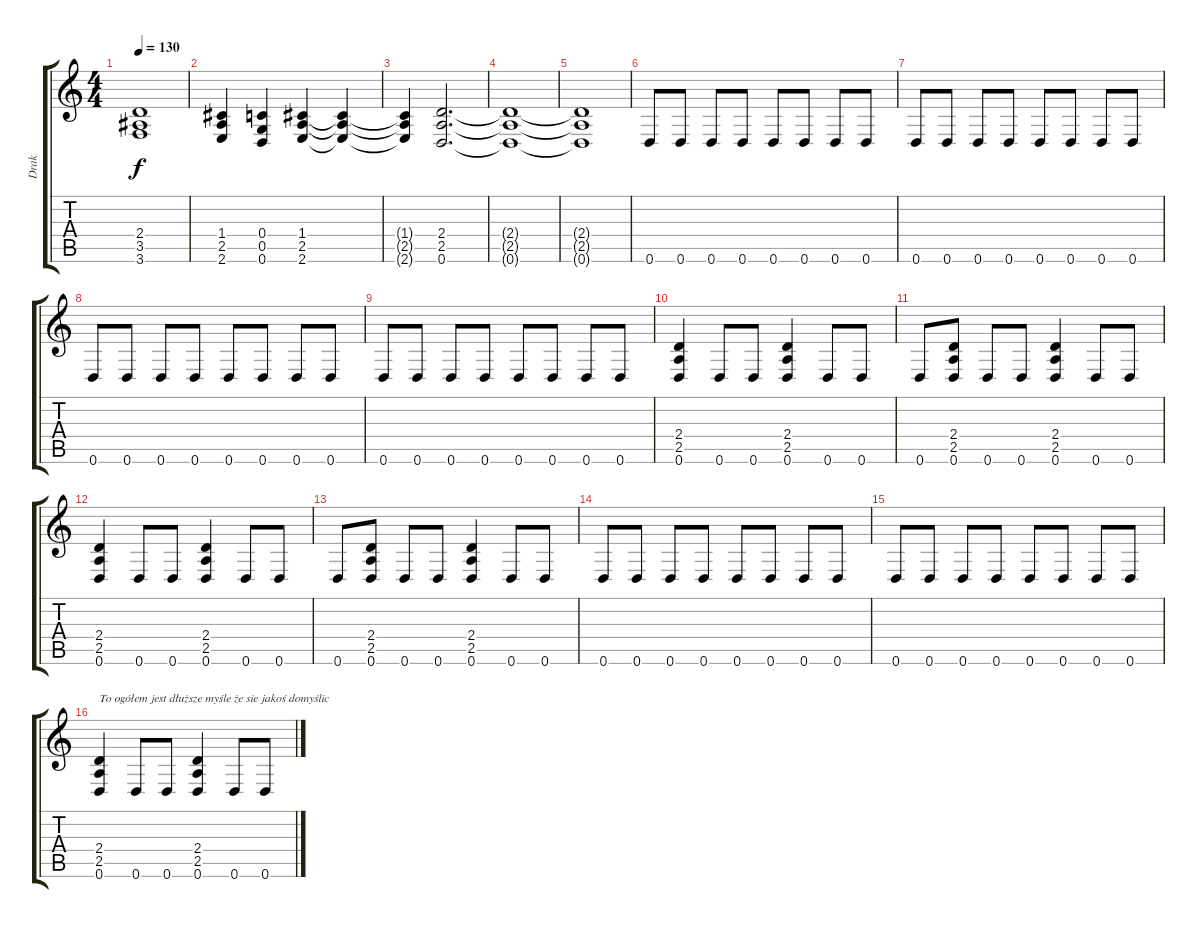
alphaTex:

\track ("Drak" "Drak") {instrument distortionguitar}
\staff {score tabs}
\tuning (D4 A3 F3 C3 G2 D2) {hide}
\ts (4 4)
\tempo 130
\clef g2
\ks c
(2.4 3.5 3.6).1{dy f} |
(1.4 2.5 2.6).4 (0.4 0.5 0.6).4 (1.4 2.5 2.6).4 (1.4{t} 2.5{t} 2.6{t}).4 |
(1.4{t} 2.5{t} 2.6{t}).4 (2.4 2.5 0.6).2{d} |
(2.4{t} 2.5{t} 0.6{t}).1 |
(2.4{t} 2.5{t} 0.6{t}).1 |
0.6.8 0.6.8 0.6.8 0.6.8 0.6.8 0.6.8 0.6.8 0.6.8 |
0.6.8 0.6.8 0.6.8 0.6.8 0.6.8 0.6.8 0.6.8 0.6.8 |
0.6.8 0.6.8 0.6.8 0.6.8 0.6.8 0.6.8 0.6.8 0.6.8 |
0.6.8 0.6.8 0.6.8 0.6.8 0.6.8 0.6.8 0.6.8 0.6.8 |
(2.4 2.5 0.6).4 0.6.8 0.6.8 (2.4 2.5 0.6).4 0.6.8 0.6.8 |
0.6.8 (2.4 2.5 0.6).8 0.6.8 0.6.8 (2.4 2.5 0.6).4 0.6.8 0.6.8 |
(2.4 2.5 0.6).4 0.6.8 0.6.8 (2.4 2.5 0.6).4 0.6.8 0.6.8 |
0.6.8 (2.4 2.5 0.6).8 0.6.8 0.6.8 (2.4 2.5 0.6).4 0.6.8 0.6.8 |
0.6.8 0.6.8 0.6.8 0.6.8 0.6.8 0.6.8 0.6.8 0.6.8 |
0.6.8 0.6.8 0.6.8 0.6.8 0.6.8 0.6.8 0.6.8 0.6.8 |
(2.4 2.5 0.6).4{txt "To ogółem jest dłuższe myśle że sie jakoś domyślic"} 0.6.8 0.6.8 (2.4 2.5 0.6).4 0.6.8 0.6.8
